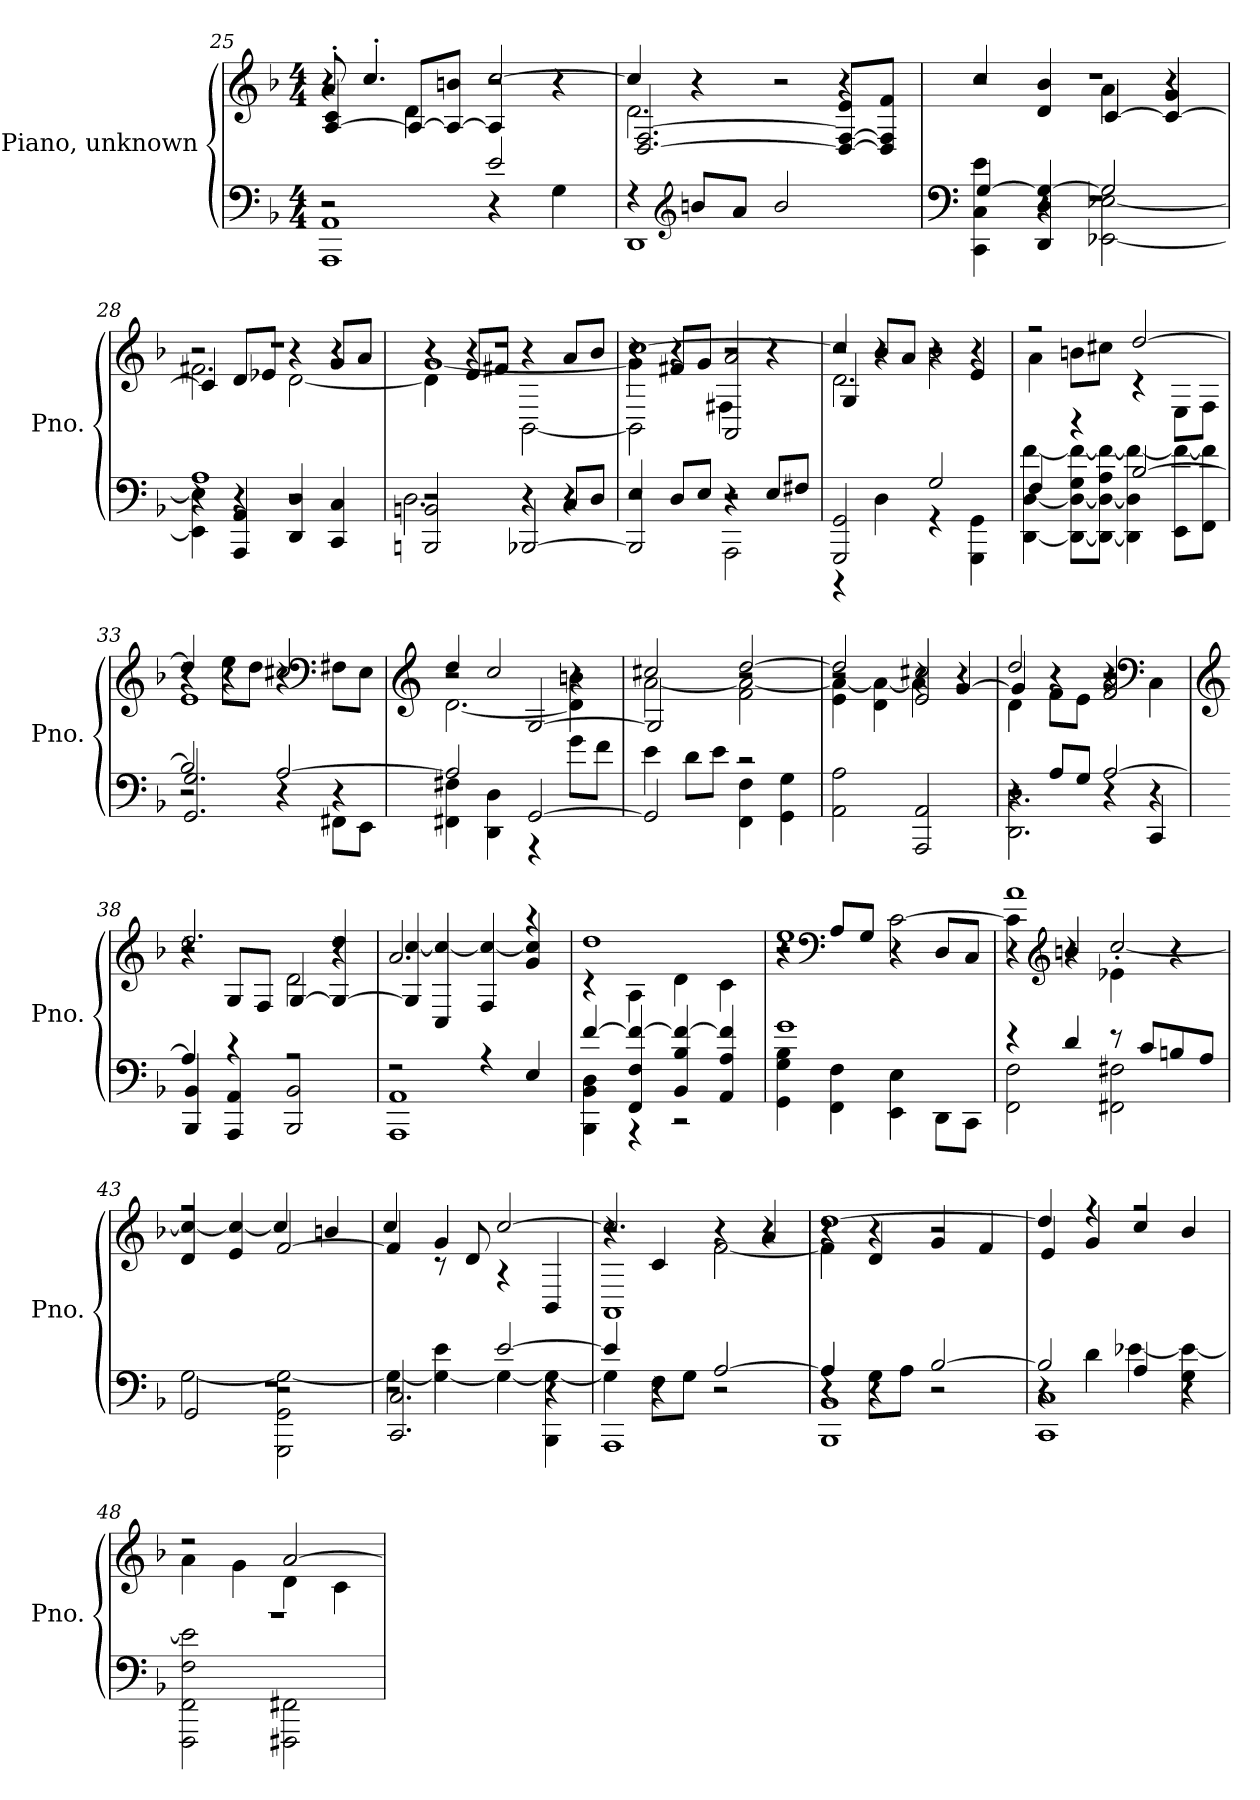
**kern	**kern
*part1	*part1
*staff2	*staff1
*I"Piano, unknown	*
*I'Pno.	*
*clefF4	*clefG2
*k[b-]	*k[b-]
*M4/4	*M4/4
=25	=25
*^	*^
*	*^	*	*^
2r	2r	1AAA 1AA	8a'/	4r	[4A/ 4c/
.	.	.	4.cc'/	.	.
.	.	.	.	4d\	8A/L_
.	.	.	.	.	8A/_ 8bn/J
2e/	4r	.	[2cc/	2r	4A/]
.	4G\	.	.	.	4r
*	*v	*v	*	*	*
!!LO:LB:g=z	!!	!!
=26	=26	=26	=26	=26
4r	1DD	4cc/]	2.d\	[2.D/ [2.F/
*clefG2	*	*	*	*
8bn/L	.	4r	.	.
8a/J	.	.	.	.
2b/	.	2r	.	.
.	.	.	4r	8D/_ 8F/_ 8e/L
.	.	.	.	8D/] 8F/] 8f/J
*v	*v	*	*	*
=27	=27	=27	=27
*clefF4	*	*	*
*^	*	*	*
*	*^	*	*	*
1r	4CC\ 4C\ 4e\	[4G/	1r	2r	4cc/
.	4r	4DD/ 4D/ 4G/_	.	.	4d/ 4b-/
.	[2EE-X\ [2E-X\	2G/]	.	4a\	[4c/
.	.	.	.	4r	4c/_ 4g/
=28	=28	=28	=28	=28	=28
*	*	*	*	*	*^
1A	4EE-\] 4E-\]	4r	1r	2.f#X\	4c/]	2r
.	4r	4AAA/ 4AA/	.	.	8d/L	.
.	.	.	.	.	8e-X/J	.
.	2r	4DD/ 4D/	.	.	4r	[2d\
.	.	4CC/ 4C/	.	4r	8g/L	.
.	.	.	.	.	8a/J	.
=29	=29	=29	=29	=29	=29	=29
2BBBn/ 2BBn/	2.D\	2r	1r	[1g	4r	4d\]
.	.	.	.	.	8e/L	4r
.	.	.	.	.	8f#X/J	.
4r	.	[2BBB-X/	.	.	4r	[2BB-\
8C/L	4r	.	.	.	8a/L	.
8D/J	.	.	.	.	8b-/J	.
!!LO:LB:g=z	!!	!!	!!
=30	=30	=30	=30	=30	=30	=30
4E/	2r	2BBB-/]	[1cc	4g\]	4r	2BB-\]
8D/L	.	.	.	4r	8f#X/L	.
8E/J	.	.	.	.	8g/J	.
4r	2AAA\	2r	.	2r	2AA/ 2a/	4F#X\
8E/L	.	.	.	.	.	4r
8F#X/J	.	.	.	.	.	.
*	*v	*v	*	*	*	*
=31	=31	=31	=31	=31	=31
2GGG/ 2GG/	4r	4cc/]	2.d\	4G/	2r
.	4D\	4r	.	8b-/L	.
.	.	.	.	8a/J	.
2G/	4r	2r	.	4r	2b-\
.	4GGG\ 4GG\	.	4r	4e/	.
*	*	*	*v	*v	*v
=32	=32	=32	=32
4F/	[4DD\ [4D\ [4f\	2r	4a\
4r	8DD\_ 8D\_ 8G\ 8f\_L	.	8bn\L
.	8DD\_ 8D\_ 8A\ 8f\_J	.	8cc#X\J
[2B-/	4DD\] 4D\] 4f\_	[2dd/	4r
.	8EE\ 8f\_L	.	8E\L
.	8FF\ 8f\]J	.	8F\J
=33	=33	=33	=33
*	*^	*	*^
2B-/]	2r	2.GG/ 2.G/	4dd/]	4r	1e
.	.	.	4r	8ee\L	.
.	.	.	.	8dd\J	.
[2A/	4r	.	2cc#X/	4r	.
*	*	*	*clefF4	*	*
.	8FF#X\L	4r	.	8F#X\L	.
.	8EE\J	.	.	8E\J	.
*v	*v	*v	*	*	*
!!LO:PB:g=z	!!	!!
=34	=34	=34	=34
*	*clefG2	*	*
*^	*	*	*
2A/]	4FF#X\ 4F#X\	4dd/	[2.d\	2r
.	4DD\ 4D\	2cc/	.	.
[2GG/	4r	.	.	[2G/
.	8g\L	4r	4d\] 4bn\	.
.	8f\J	.	.	.
=35	=35	=35	=35	=35
2GG/]	4e\	2cc#X/	[2a\	2G/]
.	8d\L	.	.	.
.	8e\J	.	.	.
2r	4FF\ 4F\	[2dd/	2f\ 2a\_	2r
.	4GG\ 4G\	.	.	.
*v	*v	*	*	*
=36	=36	=36	=36
2AA\ 2A\	2dd/]	4e\ 4a\_	2r
.	.	4d\ 4a\_	.
2AAA/ 2AA/	2e/ 2cc#X/	4a\]	4r
.	.	4r	[4g/
=37	=37	=37	=37
*^	*	*	*
*	*^	*	*	*
2r	2.DD\ 2.D\	4r	2dd/	4d\	4g/]
.	.	8A/L	.	8f\L	4r
.	.	8G/J	.	8e\J	.
[2A/	.	4r	2f/ 2a/	4r	2r
*	*	*	*clefF4	*	*
.	4r	4CC/	.	4C\	.
*v	*v	*v	*	*	*
=38	=38	=38	=38
*	*clefG2	*	*
*^	*	*	*
4A/]	4BBB-/ 4BB-/	2.dd/	2r	4r
4r	4AAA/ 4AA/	.	.	8G/L
.	.	.	.	8F/J
2r	2BBB-/ 2BB-/	.	2d\	[4G/
.	.	4r	.	4G/_ 4dd/
*	*	*	*v	*v
!!LO:LB:g=z
=39	=39	=39	=39
2r	1AAA 1AA	2.a/	4G/] [4cc/
.	.	.	4C/ 4cc/_
4r	.	.	4F/ 4cc/_
4E/	.	4r	4g/ 4cc/]
=40	=40	=40	=40
[4f/	4BBB-\ 4BB-\ 4D\	1dd	4r
4FF/ 4F/ 4f/_	4r	.	4A\
4BB-/ 4B-/ 4f/_	2r	.	4d\
4AA/ 4A/ 4f/]	.	.	4c\
=41	=41	=41	=41
*	*	*	*^
1g	4GG\ 4G\ 4B-\	1ee	4r	2r
*	*	*clefF4	*	*
.	4FF\ 4F\	.	8A/L	.
.	.	.	8G/J	.
.	4EE\ 4E\	.	4r	[2c\
.	8DD\L	.	8D/L	.
.	8CC\J	.	8C/J	.
=42	=42	=42	=42	=42
4r	2FF\ 2F\	1a	4r	4c\]
*	*	*clefG2	*	*
4d/	.	.	4bn/	4r
8r	2FF#X\ 2F#X\	.	[2cc/	4e-X'\
8c/L	.	.	.	.
8Bn/	.	.	.	4r
8A/J	.	.	.	.
*	*	*	*v	*v
=43	=43	=43	=43
*	*^	*	*
1r	[2G\	2GG/	2r	4d/ 4cc/_
.	.	.	.	4e/ 4cc/_
.	2GGG\ 2GG\ 2G\_	2r	[2f/	4cc/]
.	.	.	.	4bn/
!!LO:LB:g=z	!!
=44	=44	=44	=44	=44
2r	4G\_	2.CC/ 2.C/	4f/]	4cc/
.	4G\_ 4e\	.	4g/	8r
.	.	.	.	8d/
[2e/	4G\_	.	[2cc/	4r
.	4BBB-\ 4G\_	4r	.	4BB-/
=45	=45	=45	=45	=45
*	*	*	*^	*^
4e/]	4G\]	1AAA	2.cc/]	2r	4r	1AA
4r	8F\L	.	.	.	4c/	.
.	8G\J	.	.	.	.	.
[2A/	2r	.	.	[2f\	4r	.
.	.	.	4r	.	4a/	.
*	*	*	*	*	*v	*v
=46	=46	=46	=46	=46	=46
4A/]	4r	1BBB- 1BB-	[1dd	4f\]	4r
4r	8G\L	.	.	4r	4d/
.	8A\J	.	.	.	.
[2B-/	2r	.	.	2r	4g/
.	.	.	.	.	4f/
*	*	*	*	*v	*v
=47	=47	=47	=47	=47
2B-/]	4r	1CC 1C	4dd/]	4e/
.	4d\	.	4r	4g/
4A/	[4e-X\	.	2r	4cc/
4r	4G\ 4e-\_	.	.	4b-/
*	*v	*v	*	*
=48	=48	=48	=48
1r	2FFF\ 2FF\ 2F\ 2e-\]	2r	4a\
.	.	.	4g\
.	2FFF#X\ 2FF#X\	[2a/	4d\
.	.	.	4c\
*v	*v	*	*
*	*v	*v
=	=
*-	*-
